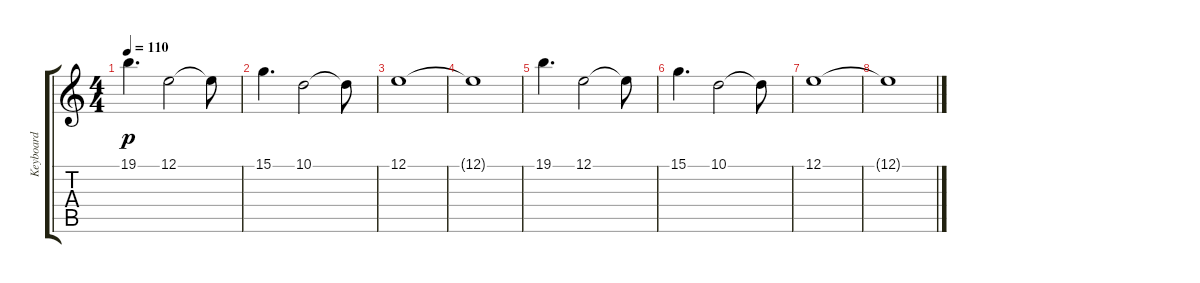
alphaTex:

\track ("Keyboard" "Keyboard") {instrument pad1newage}
\staff {score tabs}
\tuning (E4 B3 G3 D3 A2 E2) {hide}
\ts (4 4)
\tempo 110
\clef g2
\ks c
19.1.4{d dy p} 12.1.2 12.1{t}.8 |
15.1.4{d} 10.1.2 10.1{t}.8 |
12.1.1 |
12.1{t}.1 |
19.1.4{d} 12.1.2{volume 0} 12.1{t}.8 |
15.1.4{d} 10.1.2 10.1{t}.8 |
12.1.1 |
12.1{t}.1
